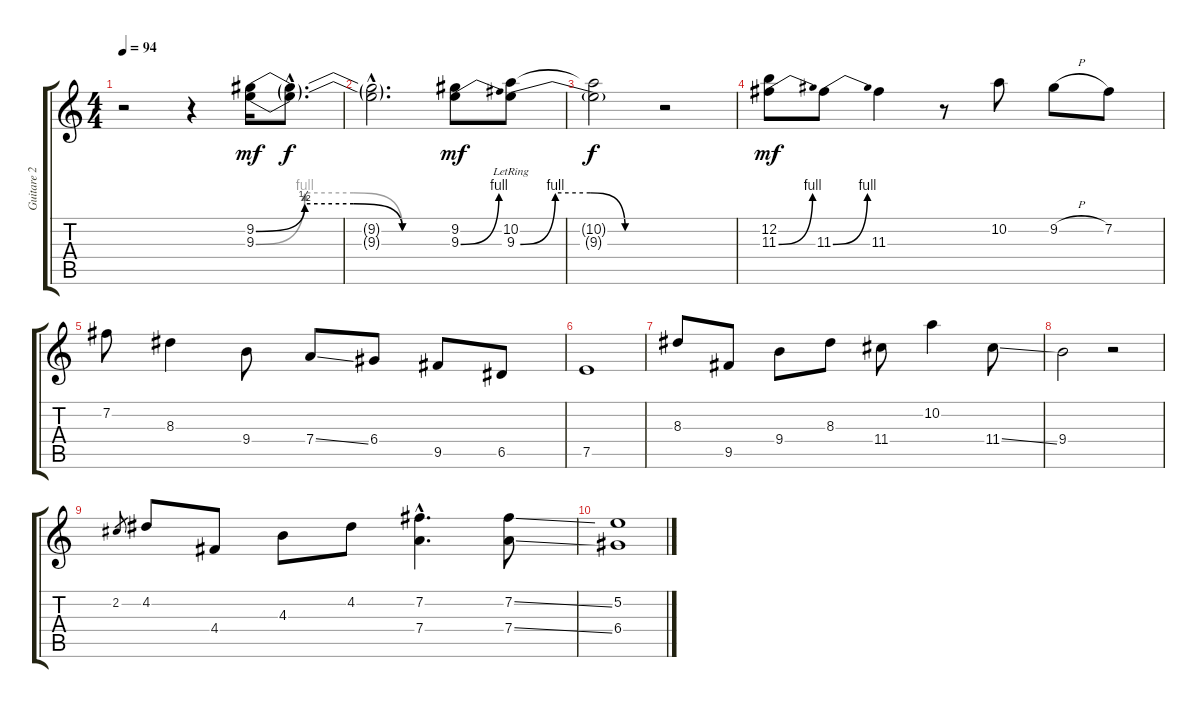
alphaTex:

\track ("Guitare 2" "Guitare 2") {instrument electricguitarjazz}
\staff {score tabs}
\tuning (E4 B3 G3 D3 A2 E2) {hide}
\ts (4 4)
\tempo 94
\clef g2
\ks c
r.2{dy mf} r.4 (9.2{be (custom 0 0 15 2 30 2 45 0 60 0)} 9.3{be (custom 0 0 15 4 30 4 45 0 60 0)}).16 (9.2{hac t} 9.3{hac t}).8{d dy f} |
(9.2{hac t} 9.3{hac t}).2{d} (9.2 9.3{be (bend 0 0 60 4)}).8{dy mf} (10.2{lr} 9.3{be (custom 0 0 15 4 30 4 45 0 60 0)}).8 |
(10.2{t} 9.3{t}).2{dy f} r.2 |
(12.2 11.3{be (bend 0 0 60 4)}).8{dy mf} 11.3{be (bend 0 0 60 4)}.8 11.3.4 r.8 10.2.8 9.2{h}.8 7.2.8 |
7.2.8 8.3.4 9.4.8 7.4{ss}.8 6.4.8 9.5.8 6.5.8 |
7.5.1 |
8.3.8 9.5.8 9.4.8 8.3.8 11.4.8 10.2.4 11.4{ss}.8 |
9.4.2 r.2 |
2.2.8{gr} 4.2.8 4.4.8 4.3.8 4.2.8 (7.2{hac} 7.4{hac}).4{d} (7.2{ss} 7.4{ss}).8 |
(5.2 6.4).1
